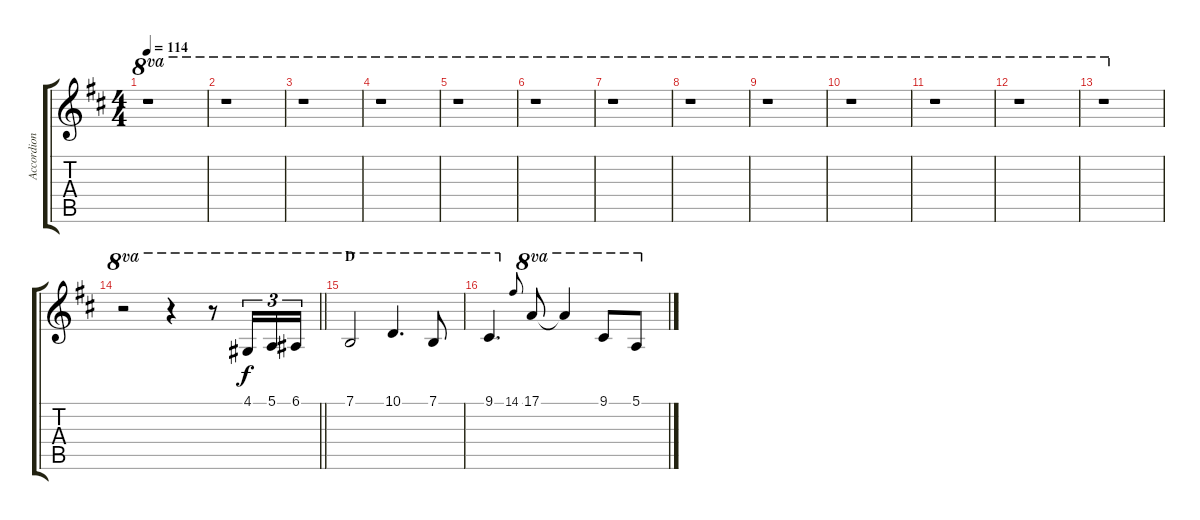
\track ("Accordion" "Accordion") {instrument accordion}
\staff {score tabs}
\tuning (E4 B3 G3 D3 A2 E2) {hide}
\ts (4 4)
\tempo 114
\clef g2
\ks d
r.1{ot 8va dy f} |
r.1{ot 8va} |
r.1{ot 8va} |
r.1{ot 8va} |
r.1{ot 8va} |
r.1{ot 8va} |
r.1{ot 8va} |
r.1{ot 8va} |
r.1{ot 8va} |
r.1{ot 8va} |
r.1{ot 8va} |
r.1{ot 8va} |
r.1{ot 8va} |
\barLineRight lightlight
r.2{ot 8va} r.4{ot 8va} r.8{ot 8va} 4.1.16{tu (3 2) ot 8va} 5.1.16{tu (3 2) ot 8va} 6.1.16{tu (3 2) ot 8va} |
\section ("" "D")
7.1.2{ot 8va} 10.1.4{d ot 8va} 7.1.8{ot 8va} |
9.1.4{d ot 8va} 14.1.8{gr onbeat} 17.1.8{ot 8va} 17.1{t}.4{ot 8va} 9.1.8{ot 8va} 5.1.8{ot 8va}
